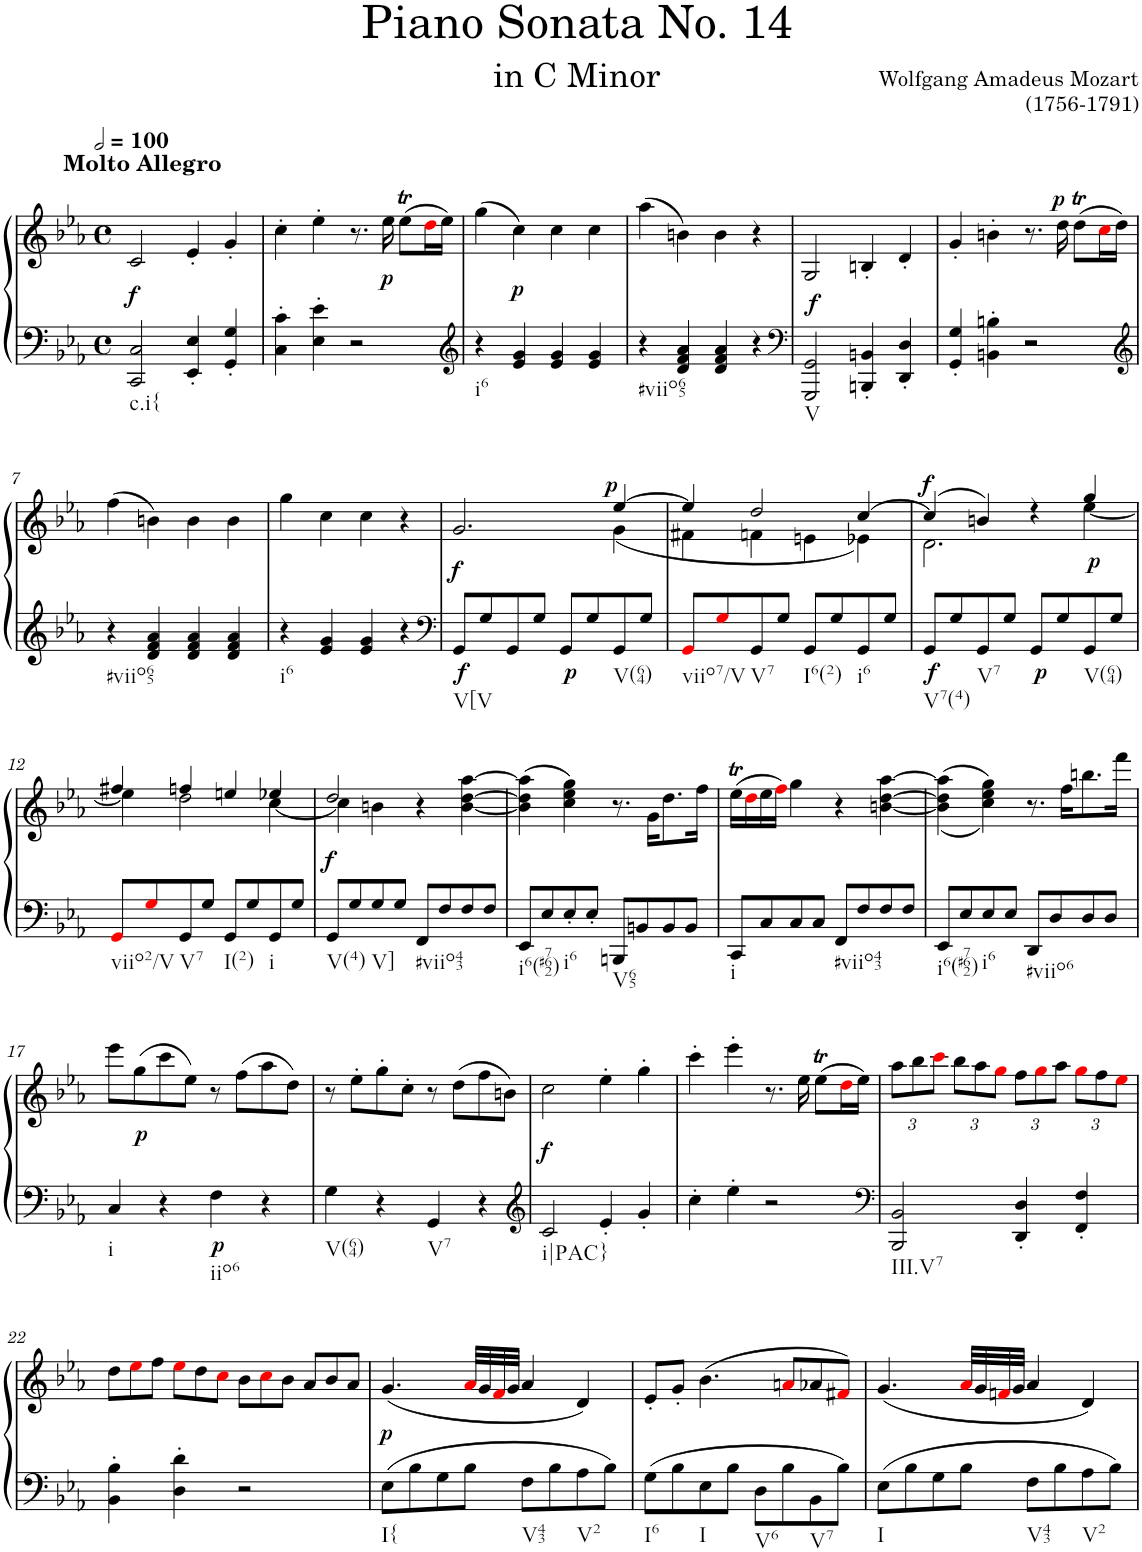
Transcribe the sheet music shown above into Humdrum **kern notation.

**kern	**kern	**dynam
*part1	*part1	*part1
*staff2	*staff1	*staff1/2
*I"Piano	*	*
*I'Pno.	*	*
*clefF4	*clefG2	*
*k[b-e-a-]	*k[b-e-a-]	*
*M4/4	*M4/4	*
*met(c)	*met(c)	*
*MM200	*MM200	*
=1	=1	=1
!	!LO:TX:a:B:t=Molto Allegro	!
!LO:TX:b:t=c.i{	!	!
!	!	!LO:DY:b
2CC/ 2C/	2c/	f
4EE-/' 4E-/'	4e-'/	.
4GG/' 4G/'	4g'/	.
=2	=2	=2
4C\' 4c\'	4cc'\	.
4E-\' 4e-\'	4ee-'\	.
2r	8.r	.
!	!	!LO:DY:b
.	16ee-\	p
.	(8ee-T\L	.
.	16ddi\L	.
.	16ee-\JJ)	.
=3	=3	=3
*clefG2	*	*
!LO:TX:b:t=i6	!	!
4r	(4gg\	.
!	!	!LO:DY:b
4e-/ 4g/	4cc\)	p
4e-/ 4g/	4cc\	.
4e-/ 4g/	4cc\	.
=4	=4	=4
!LO:TX:b:t=#viio65	!	!
4r	(4aa-\	.
4d/ 4f/ 4a-/	4bn\)	.
4d/ 4f/ 4a-/	4b\	.
4r	4r	.
=5	=5	=5
*clefF4	*	*
!LO:TX:b:t=V	!	!
!	!	!LO:DY:b
2GGG/ 2GG/	2G/	f
4BBBn/' 4BBn/'	4Bn'/	.
4DD/' 4D/'	4d'/	.
=6	=6	=6
4GG/' 4G/'	4g'/	.
4BBn\' 4Bn\'	4bn'\	.
2r	8.r	.
!	!	!LO:DY:a
.	16dd\	p
.	(8ddt\L	.
.	16cci\L	.
.	16dd\JJ)	.
!!LO:LB:g=z
=7	=7	=7
*clefG2	*	*
!LO:TX:b:t=#viio65	!	!
4r	(4ff\	.
4d/ 4f/ 4a-/	4bn\)	.
4d/ 4f/ 4a-/	4b\	.
4d/ 4f/ 4a-/	4b\	.
=8	=8	=8
!LO:TX:b:t=i6	!	!
4r	4gg\	.
4e-/ 4g/	4cc\	.
4e-/ 4g/	4cc\	.
4r	4r	.
=9	=9	=9
*clefF4	*	*
*	*^	*
!LO:TX:b:t=V[V	!	!	!
!	!	!	!LO:DY:b=2
!	!	!	!LO:DY:n=1:b
8GG/L	2.g/	2.ryy	f f
8G/	.	.	.
8GG/	.	.	.
8G/J	.	.	.
!	!	!	!LO:DY:n=2:b=2
8GG/L	.	.	p
8G/	.	.	.
!LO:TX:b:t=V(64)	!	!	!
!	!	!	!LO:DY:n=3:a
8GG/	[4ee-/	(4g\	p
8G/J	.	.	.
=10	=10	=10	=10
!LO:TX:b:t=viio7/V	!	!	!
8GGi/L	4ee-/]	4f#X\	.
8Gi/	.	.	.
!LO:TX:b:t=V7	!	!	!
8GG/	2dd/	4fn\	.
8G/J	.	.	.
!LO:TX:b:t=I6(2)	!	!	!
8GG/L	.	4en\	.
8G/	.	.	.
!LO:TX:b:t=i6	!	!	!
8GG/	[4cc/	4e-X\)	.
8G/J	.	.	.
=11	=11	=11	=11
!LO:TX:b:t=V7(4)	!	!	!
!	!	!	!LO:DY:b=2
!	!	!	!LO:DY:n=1:a
8GG/L	(4cc/]	2.d\	f f
8G/	.	.	.
!LO:TX:b:t=V7	!	!	!
8GG/	4bn/)	.	.
8G/J	.	.	.
!	!	!	!LO:DY:n=2:b=2
8GG/L	4r	.	p
8G/	.	.	.
!LO:TX:b:t=V(64)	!	!	!
!	!	!	!LO:DY:n=3:b
8GG/	4gg/	[4ee-\	p
8G/J	.	.	.
!!LO:LB:g=z	!!
=12	=12	=12	=12
!LO:TX:b:t=viio2/V	!	!	!
8GGi/L	4ff#X/	4ee-\]	.
8Gi/	.	.	.
!LO:TX:b:t=V7	!	!	!
8GG/	4ffn/	2dd\	.
8G/J	.	.	.
!LO:TX:b:t=I(2)	!	!	!
8GG/L	4een/	.	.
8G/	.	.	.
!LO:TX:b:t=i	!	!	!
8GG/	4ee-X/	[4cc\	.
8G/J	.	.	.
=13	=13	=13	=13
!LO:TX:b:t=V(4)	!	!	!
!	!	!	!LO:DY:b
8GG/L	2dd/	4cc\]	f
8G/	.	.	.
!LO:TX:b:t=V]	!	!	!
8G/	.	4bn\	.
8G/J	.	.	.
!LO:TX:b:t=#viio43	!	!	!
8FF/L	4r	2ryy	.
8F/	.	.	.
8F/	[4b\ [>4dd\ [>4aa-\	.	.
8F/J	.	.	.
*	*v	*v	*
=14	=14	=14
!LO:TX:b:t=i6(#762)	!	!
8EE-/L	(4b\] 4dd\] 4aa-\]	.
8E-/	.	.
!LO:TX:b:t=i6	!	!
8E-'/	4cc\ 4ee-\ 4gg\)	.
8E-'/J	.	.
!LO:TX:b:t=V65	!	!
8BBBn/L	8.r	.
8BBn/	.	.
.	16g\KL	.
8BB/	8.dd\	.
8BB/J	.	.
.	16ff\Jk	.
=15	=15	=15
!LO:TX:b:t=i	!	!
8CC/L	(16ee-T\LL	.
.	16ddi\	.
8C/	16ee-\	.
.	16ffi\JJ)	.
8C/	4gg\	.
8C/J	.	.
!LO:TX:b:t=#viio43	!	!
8FF/L	4r	.
8F/	.	.
8F/	[4bn\ [4dd\ [4aa-\	.
8F/J	.	.
=16	=16	=16
!LO:TX:b:t=i6(#762)	!	!
8EE-/L	(<(4b\] 4dd\] 4aa-\]	.
8E-/	.	.
!LO:TX:b:t=i6	!	!
8E-/	4cc\ 4ee-\ 4gg\))	.
8E-/J	.	.
!LO:TX:b:t=#viio6	!	!
8DD/L	8.r	.
8D/	.	.
.	16ff\KL	.
8D/	8.bbn\	.
8D/J	.	.
.	16fff\Jk	.
!!LO:LB:g=z
=17	=17	=17
!LO:TX:b:t=i	!	!
4C/	8eee-\L	.
!	!	!LO:DY:b
.	(8gg\	p
4r	8ccc\	.
.	8ee-\J)	.
!LO:TX:b:t=iio6	!	!
!	!	!LO:DY:b=2
4F\	8r	p
.	(8ff\L	.
4r	8aa-\	.
.	8dd\J)	.
=18	=18	=18
!LO:TX:b:t=V(64)	!	!
4G\	8r	.
.	8ee-'\L	.
4r	8gg'\	.
.	8cc'\J	.
!LO:TX:b:t=V7	!	!
4GG/	8r	.
.	(8dd\L	.
4r	8ff\	.
.	8bn\J)	.
=19	=19	=19
*clefG2	*	*
!LO:TX:b:t=i|PAC}	!	!
!	!	!LO:DY:b
2c/	2cc\	f
4e-'/	4ee-'\	.
4g'/	4gg'\	.
=20	=20	=20
4cc'\	4ccc'\	.
4ee-'\	4eee-'\	.
2r	8.r	.
.	16ee-\	.
.	(8ee-T\L	.
.	16ddi\L	.
.	16ee-\JJ)	.
=21	=21	=21
*clefF4	*	*
*	*Xbrackettup	*
!LO:TX:b:t=III.V7	!	!
2BBB-/ 2BB-/	12aa-\L	.
.	12bb-\	.
.	12ccci\J	.
.	12bb-\L	.
.	12aa-\	.
.	12ggi\J	.
4DD/' 4D/'	12ff\L	.
.	12ggi\	.
.	12aa-\J	.
4FF/' 4F/'	12ggi\L	.
.	12ff\	.
.	12ee-i\J	.
!!LO:LB:g=z
=22	=22	=22
*	*Xtuplet	*
4BB-\' 4B-\'	12dd\L	.
.	12ee-i\	.
.	12ff\J	.
4D\' 4d\'	12ee-i\L	.
.	12dd\	.
.	12cci\J	.
2r	12b-\L	.
.	12cci\	.
.	12b-\J	.
.	12a-/L	.
.	12b-/	.
.	12a-/J	.
=23	=23	=23
!LO:TX:b:t=I{	!	!
!	!	!LO:DY:b
8E-\L	(4.g/	p
8B-\	.	.
8G\	.	.
8B-\J	32a-i/LLL	.
.	32g/	.
.	32fi/	.
.	32g/JJJ	.
!LO:TX:b:t=V43	!	!
8F\L	4a-/	.
8B-\	.	.
!LO:TX:b:t=V2	!	!
8A-\	4d/)	.
8B-\J	.	.
=24	=24	=24
!LO:TX:b:t=I6	!	!
8G\L	8e-'/L	.
8B-\	8g'/J	.
!LO:TX:b:t=I	!	!
8E-\	(4.b-\	.
8B-\J	.	.
!LO:TX:b:t=V6	!	!
8D\L	.	.
8B-\	8ani/L	.
!LO:TX:b:t=V7	!	!
8BB-\	8a-X/	.
8B-\J	8f#Xi/J)	.
=25	=25	=25
!LO:TX:b:t=I	!	!
8E-\L	(4.g/	.
8B-\	.	.
8G\	.	.
8B-\J	32a-i/LLL	.
.	32g/	.
.	32fni/	.
.	32g/JJJ	.
!LO:TX:b:t=V43	!	!
8F\L	4a-/	.
8B-\	.	.
!LO:TX:b:t=V2	!	!
8A-\	4d/)	.
8B-\J	.	.
=	=	=
*-	*-	*-
